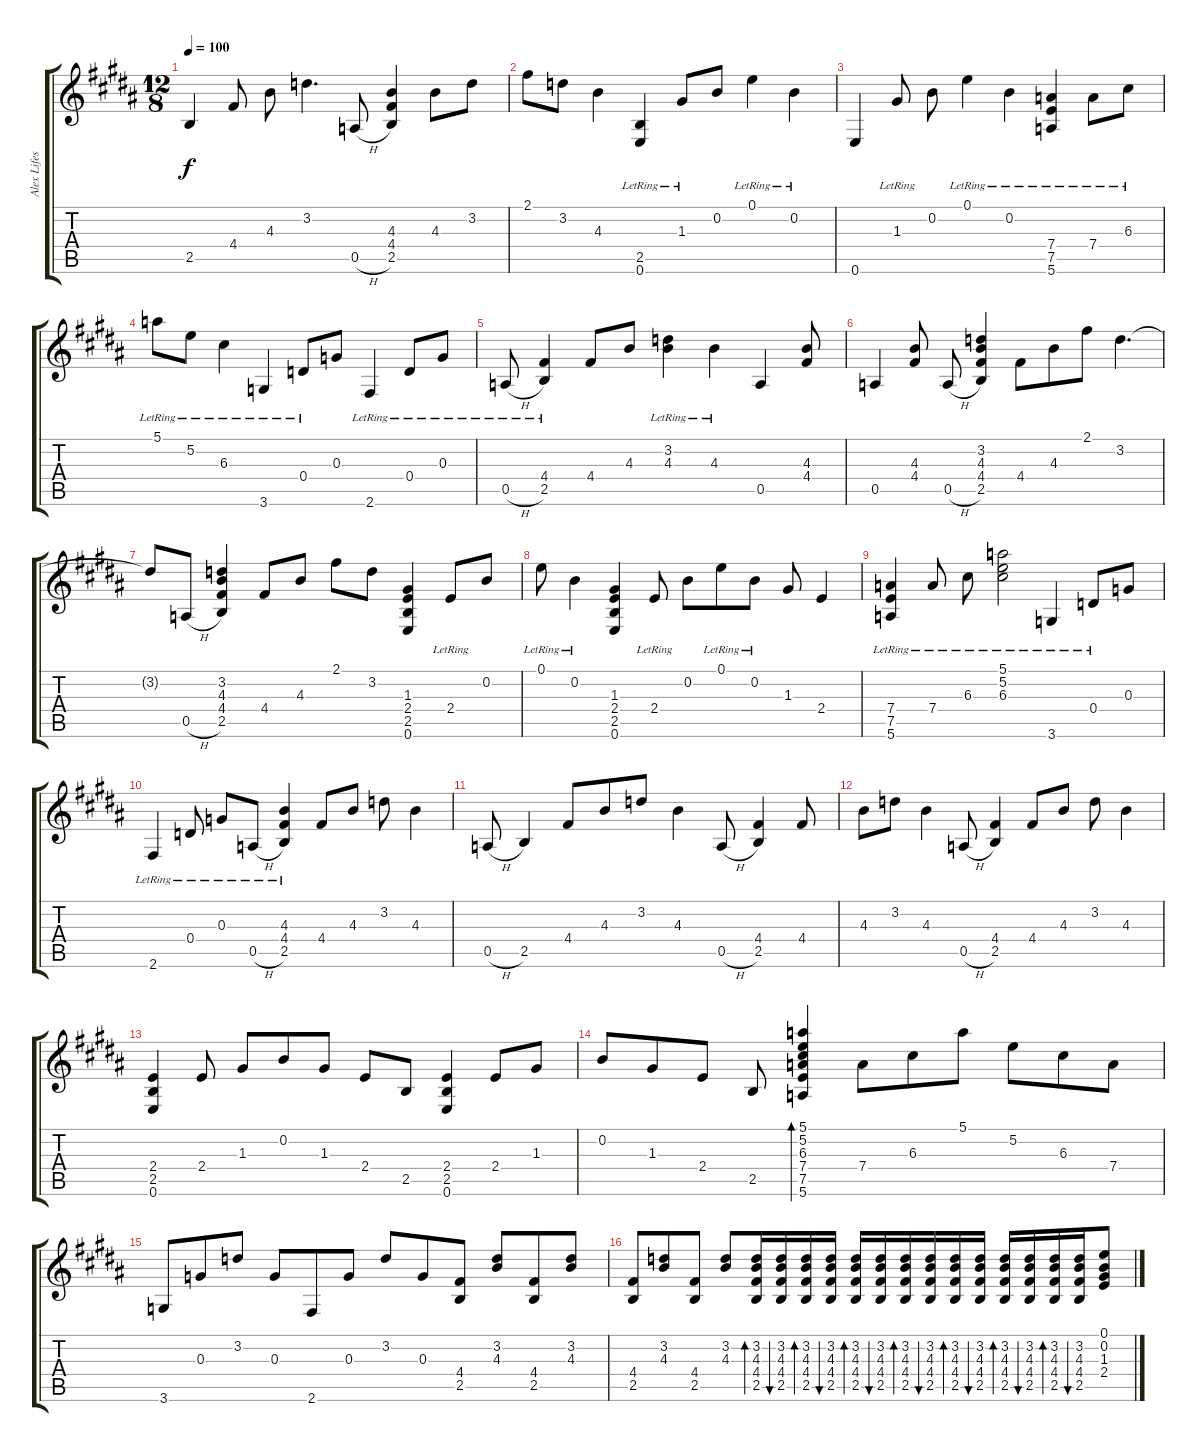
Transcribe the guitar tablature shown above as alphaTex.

\track ("Alex Lifeson Guitar" "Alex Lifes") {instrument electricguitarclean}
\staff {score tabs}
\tuning (E4 B3 G3 D3 A2 E2) {hide}
\ts (12 8)
\tempo 100
\clef g2
\ks b
2.5.4{dy f} 4.4.8 4.3.8 3.2.4{d} 0.5{h}.8 (4.3 4.4 2.5).4 4.3.8 3.2.8 |
2.1.8 3.2.8 4.3.4 (2.5 0.6{lr}).4 1.3{lr}.8 0.2.8 0.1{lr}.4 0.2{lr}.4 |
0.6.4 1.3{lr}.8 0.2.8 0.1{lr}.4 0.2{lr}.4 (7.4{lr} 7.5{lr} 5.6{lr}).4 7.4{lr}.8 6.3{lr}.8 |
5.1{lr}.8 5.2{lr}.8 6.3{lr}.4 3.6{lr}.4 0.4{lr}.8 0.3.8 2.6{lr}.4 0.4{lr}.8 0.3{lr}.8 |
0.5{h lr}.8 (4.4{lr} 2.5{lr}).4 4.4.8 4.3.8 (3.2{lr} 4.3).4 4.3{lr}.4 0.5.4 (4.3 4.4).8 |
0.5.4 (4.3 4.4).8 0.5{h}.8 (3.2 4.3 4.4 2.5).4 4.4.8 4.3.8 2.1.8 3.2.4{d} |
3.2{t}.8 0.5{h}.8 (3.2 4.3 4.4 2.5).4 4.4.8 4.3.8 2.1.8 3.2.8 (1.3 2.4 2.5 0.6).4 2.4{lr}.8 0.2.8 |
0.1{lr}.8 0.2{lr}.4 (1.3 2.4 2.5 0.6).4 2.4{lr}.8 0.2.8 0.1{lr}.8 0.2{lr}.8 1.3.8 2.4.4 |
(7.4{lr} 7.5{lr} 5.6{lr}).4 7.4{lr}.8 6.3{lr}.8 (5.1{lr} 5.2 6.3).2 3.6{lr}.4 0.4{lr}.8 0.3.8 |
2.6{lr}.4 0.4{lr}.8 0.3{lr}.8 0.5{h lr}.8 (4.3 4.4{lr} 2.5{lr}).4 4.4.8 4.3.8 3.2.8 4.3.4 |
0.5{h}.8 2.5.4 4.4.8 4.3.8 3.2.8 4.3.4 0.5{h}.8{instrument overdrivenguitar} (4.4 2.5).4 4.4.8 |
4.3.8 3.2.8 4.3.4 0.5{h}.8 (4.4 2.5).4 4.4.8 4.3.8 3.2.8 4.3.4 |
(2.4 2.5 0.6).4 2.4.8 1.3.8 0.2.8 1.3.8 2.4.8 2.5.8 (2.4 2.5 0.6).4 2.4.8 1.3.8 |
0.2.8 1.3.8 2.4.8 2.5.8 (5.1 5.2 6.3 7.4 7.5 5.6).4{bd 240} 7.4.8 6.3.8 5.1.8 5.2.8 6.3.8 7.4.8 |
3.6.8 0.3.8 3.2.8 0.3.8 2.6.8 0.3.8 3.2.8 0.3.8 (4.4 2.5).8 (3.2 4.3).8 (4.4 2.5).8 (3.2 4.3).8 |
(4.4 2.5).8 (3.2 4.3).8 (4.4 2.5).8 (3.2 4.3).8 (3.2 4.3 4.4 2.5).16{bd 120} (3.2 4.3 4.4 2.5).16{bu 120} (3.2 4.3 4.4 2.5).16{bd 120} (3.2 4.3 4.4 2.5).16{bu 120} (3.2 4.3 4.4 2.5).16{bd 120} (3.2 4.3 4.4 2.5).16{bu 120} (3.2 4.3 4.4 2.5).16{bd 120} (3.2 4.3 4.4 2.5).16{bu 120} (3.2 4.3 4.4 2.5).16{bd 120} (3.2 4.3 4.4 2.5).16{bu 120} (3.2 4.3 4.4 2.5).16{bd 120} (3.2 4.3 4.4 2.5).16{bu 120} (3.2 4.3 4.4 2.5).16{bd 120} (3.2 4.3 4.4 2.5).16{bu 120} (0.1 0.2 1.3 2.4).8
